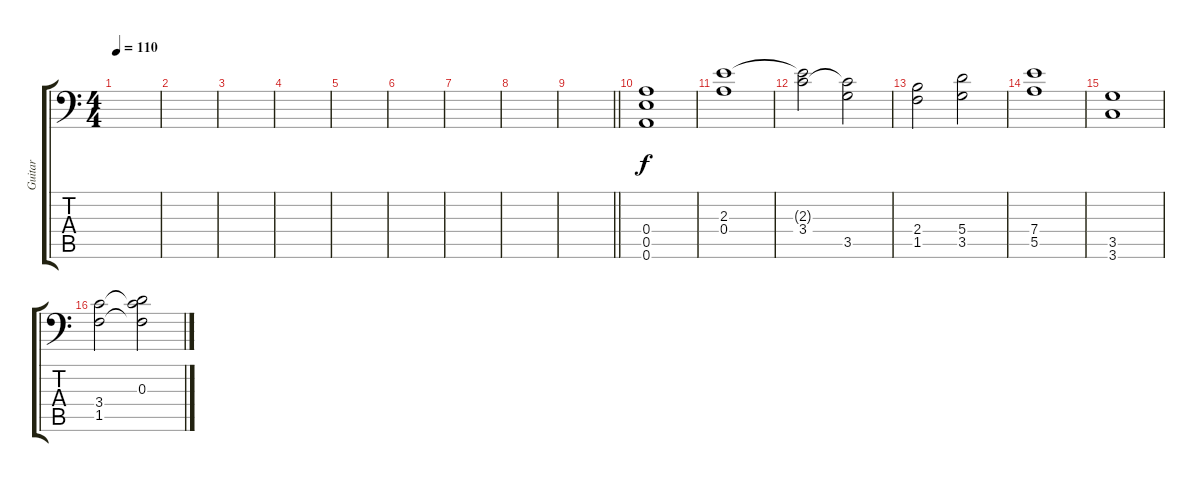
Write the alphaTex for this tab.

\track ("Guitar" "Guitar") {instrument distortionguitar}
\staff {score tabs}
\tuning (B3 Gb3 D3 A2 E2 A1) {hide}
\ts (4 4)
\tempo 110
\clef f4
\ks c
|
|
|
|
|
|
|
|
\barLineRight lightlight
|
(0.4 0.5 0.6).1 |
(2.3 0.4).1 |
(2.3{t} 3.4).2 (3.4{t} 3.5).2 |
(2.4 1.5).2 (5.4 3.5).2 |
(7.4 5.5).1 |
(3.5 3.6).1 |
(3.4 1.5).2 (0.3 3.4{t} 1.5{t}).2
